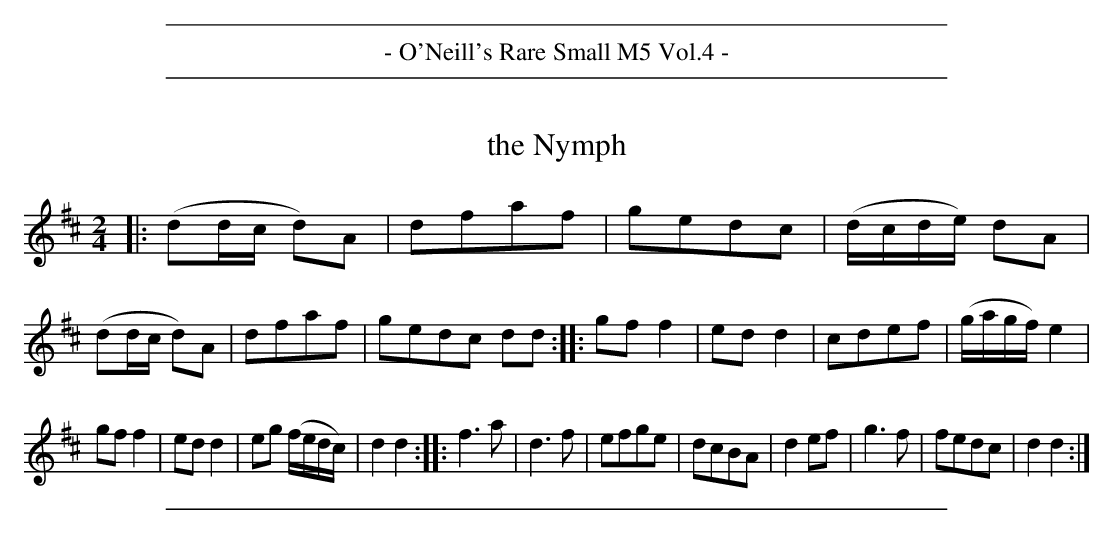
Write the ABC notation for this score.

X:1
T: the Nymph
M: 2/4
L: 1/8
K: D
|:\
(dd/c/ d)A | dfaf | gedc | (d/c/d/e/) dA |\
(dd/c/ d)A | dfaf | gedc dd ::\
gff2 | edd2 | cdef | (g/a/g/f/) e2 |
gff2 | edd2 | eg (f/e/d/c/) | d2d2 ::\
f3a | d3f | efge | dcBA |\
d2ef | g3f | fedc | d2d2 :|
